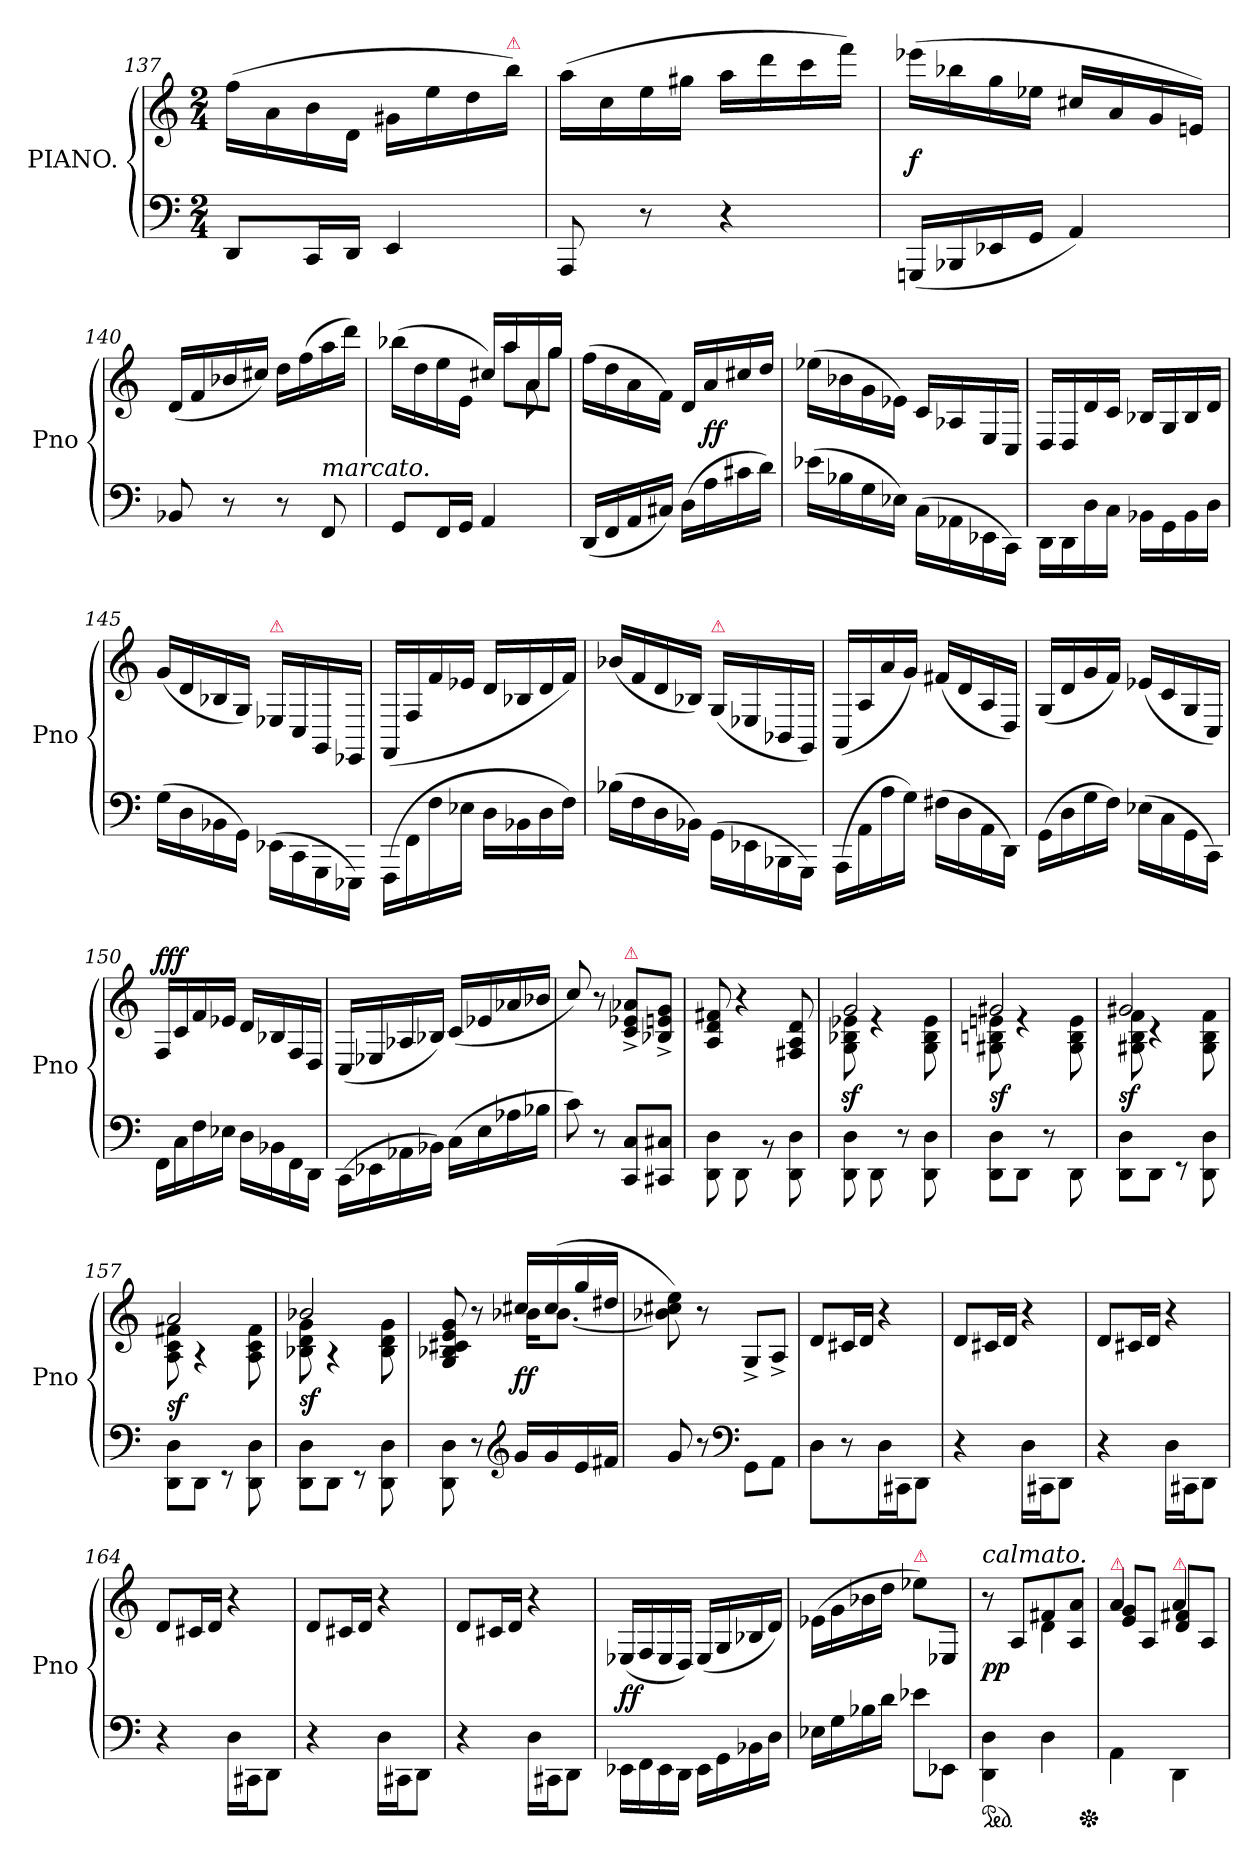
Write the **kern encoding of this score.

**kern	**kern	**dynam
*part1	*part1	*part1
*staff2	*staff1	*staff1/2
*I"PIANO.	*	*
*I'Pno	*	*
*clefF4	*clefG2	*
*k[]	*k[]	*
*M2/4	*M2/4	*
=137	=137	=137
8DDL	(>16ff\LL	.
.	16a	.
16CCL	16b	.
16DDJJ	16dJJ	.
4EE	16g#XLL	.
.	16ee	.
.	16dd	.
!	!LO:TX:a:i:color=crimson:t=⚠	!
.	16bbJJ)	.
=138	=138	=138
8AAA	(>16aaLL	.
.	16cc	.
8r	16ee	.
.	16gg#XJJ	.
4r	16aaLL	.
.	16ddd	.
.	16ccc	.
.	16fffJJ)	.
=139	=139	=139
(<16GGGnLL	(>16eee-XLL	f
16BBB-X	16bb-X	.
16EE-X	16gg	.
16GGJJ	16ee-XJJ	.
4AA)	16cc#XLL	.
.	16a	.
.	16g	.
.	16enJJ)	.
=140	=140	=140
8BB-X	(<16dLL	.
.	16f	.
8r	16b-X	.
.	16cc#XJJ)	.
8r	16ddLL	.
.	(>16ff	.
!LO:TX:a:i:t=marcato.	!	!
8FF	16aa	.
.	16dddJJ)	.
=141	=141	=141
*	*^	*
*	*	*^	*
8GGL	(>16bb-X\LL	4rgyy	4ryy	.
.	16dd\	.	.	.
16FFL	16ee\	.	.	.
16GGJJ	16e\JJ	.	.	.
4AA	16cc#XLL)	16raayy	8rFyy	.
.	16aa	8aaL	.	.
.	16a	.	8a\	.
!	!	!LO:N:vis=8	!	!
.	16ggJJ	16ggJ	.	.
*	*v	*v	*v	*
=142	=142	=142
(<16DDLL	(>16ffLL	.
16FF	16dd	.
16AA	16a	.
16C#XJJ)	16fJJ)	.
(>16DLL	16dLL	.
16A	16a	ff
16c#X	16cc#X	.
16dJJ)	16ddJJ	.
=143	=143	=143
(>16e-XLL	(>16ee-X\LL	.
16B-X	16b-X	.
16G	16g	.
16E-XJJ)	16e-XJJ)	.
(<16C\LL	16cLL	.
16AA-X	16A-X	.
16EE-X\	16E/	.
16CC\JJ)	16C/JJ	.
=144	=144	=144
16DD\LL	16D/LL	.
16DD\	16D/	.
16D\	16d/	.
16C\JJ	16c/JJ	.
16BB-X\LL	16B-XLL	.
16GG\	16G/	.
16BB-\	16B-/	.
16DJJ	16dJJ	.
=145	=145	=145
(<16G\LL	(<16gLL	.
16D	16d	.
16BB-X	16B-X	.
16GG\JJ)	16G/JJ)	.
!	!LO:TX:a:color=crimson:t=⚠	!
(<16EE-X\LL	16E-XLL	.
16CC\	16C/	.
16GGG\	16GG/	.
16EEE-XJJ)	16EE-XJJ	.
=146	=146	=146
(<16FFF\LL	(>16FF/LL	.
16FF\	16F/	.
16F	16f	.
16E-XJJ	16e-XJJ	.
16DLL	16dLL	.
16BB-X	16B-X	.
16D	16d	.
16FJJ)	16fJJ)	.
=147	=147	=147
(<16B-XLL	(<16b-XLL	.
16F	16f	.
16D	16d	.
16BB-XJJ)	16B-XJJ)	.
!	!LO:TX:a:color=crimson:t=⚠	!
(<16GG\LL	(>16G/LL	.
16EE-X	16E-X	.
16BBB-X	16BB-X	.
16GGG\JJ)	16GG/JJ)	.
=148	=148	=148
(<16AAA\LL	(>16AA/LL	.
16AA\	16A/	.
16A	16a	.
16GJJ)	16gJJ)	.
(<16F#X\LL	(>16f#XLL	.
16D	16d	.
16AA\	16A/	.
16DD\JJ)	16D/JJ)	.
=149	=149	=149
(<16GG\LL	(>16G/LL	.
16D	16d	.
16G	16g	.
16FJJ)	16fJJ)	.
(<16E-X\LL	(>16e-XLL	.
16C	16c	.
16GG\	16G/	.
16CC\JJ)	16C/JJ)	.
=150	=150	=150
!	!	!LO:DY:a
16FF\LL	16F/LL	fff
16C	16c	.
16F	16f	.
16E-XJJ	16e-XJJ	.
16D\LL	16dLL	.
16BB-X	16B-X	.
16FF\	16F/	.
16DD\JJ	16D/JJ	.
=151	=151	=151
(<16CC\LL	(>16C/LL	.
16EE-X	16E-X	.
16AA-X	16A-X	.
16BB-XJJ)	16B-XJJ)	.
(>16CLL	(<16cLL	.
16E	16e-X	.
16A-X	16a-X	.
16B-XJJ	16b-XJJ	.
=152	=152	=152
8c)	8cc/)	.
8r	8r	.
!	!LO:TX:a:color=crimson:t=⚠	!
8CC 8CL	8c^< 8e-X^< 8a-X^<L	.
8CC#X 8C#XJ	8B-X^< 8en^< 8g^<J	.
=153	=153	=153
8DD\ 8D\	8A/ 8d/ 8f#X/	.
8DD\	4r	.
8rBB	.	.
8DD\ 8D\	8F#X/ 8A/ 8d/	.
=154	=154	=154
*	*^	*
8DD\ 8D\	2g	8Gz> 8B-Xz> 8e-Xz>	.
8DD\	.	4re	.
8r	.	.	.
8DD\ 8D\	.	8G 8B- 8e-	.
=155	=155	=155	=155
8DD\ 8D\L	2g#X	8G#X 8Bn 8en	sf
8DDJ	.	4re	.
8r	.	.	.
8DD\	.	8G# 8B 8e	.
=156	=156	=156	=156
8DD\ 8D\L	2g#X	8G#X 8B 8f	sf
8DDJ	.	4rc	.
8rEE	.	.	.
8DD\ 8D\	.	8G# 8B 8f	.
=157	=157	=157	=157
8DD\ 8D\L	2a	8A 8c 8f#X	sf
8DD\J	.	4rA	.
8rEE	.	.	.
8DD\ 8D\	.	8A 8c 8f#	.
=158	=158	=158	=158
8DD\ 8D\L	2b-X	8B-X 8d 8g	sf
8DDJ	.	4rA	.
8rEE	.	.	.
8DD\ 8D\	.	8B- 8d 8g	.
=159	=159	=159	=159
8DD\ 8D\	8G/ 8B-X/ 8c#X/ 8e/ 8g/	4rDyy	.
8r	8r	.	.
*clefG2	*	*	*
16gLL	16cc#XLL	16b-XKL	ff
16g	(<16cc#	[8.b-J	.
16e	16gg	.	.
16f#XJJ	16dd#XJJ	.	.
*	*v	*v	*
=160	=160	=160
8g	8b-X] 8cc#X 8ee)	.
8r	8r	.
*clefF4	*	*
8GG\L	8G^>/L	.
8AA\J	8A^>/J	.
=161	=161	=161
8D\L	8dL	.
8r	16c#XL	.
.	16dJJ	.
16DL	4r	.
16CC#XJ	.	.
8DDJ	.	.
=162	=162	=162
4r	8dL	.
.	16c#XL	.
.	16dJJ	.
16D\LL	4r	.
16CC#XJ	.	.
8DDJ	.	.
=163	=163	=163
4r	8dL	.
.	16c#XL	.
.	16dJJ	.
16D\LL	4r	.
16CC#XJ	.	.
8DDJ	.	.
=164	=164	=164
4r	8dL	.
.	16c#XL	.
.	16dJJ	.
16D\LL	4r	.
16CC#XJ	.	.
8DDJ	.	.
=165	=165	=165
4r	8dL	.
.	16c#XL	.
.	16dJJ	.
16D\LL	4r	.
16CC#XJ	.	.
8DDJ	.	.
=166	=166	=166
4r	8dL	.
.	16c#XL	.
.	16dJJ	.
16D\LL	4r	.
16CC#XJ	.	.
8DDJ	.	.
=167	=167	=167
16EE-X\LL	(>16E-XLL	ff
16FF\	16F/	.
16EE-\	16E-/	.
16DD\JJ	16D/JJ)	.
16EE-\LL	(>16E-/LL	.
16GG\	16G/	.
16BB-X	16B-X	.
16D\JJ	16d/JJ)	.
=168	=168	=168
16E-XLL	(>16e-X\LL	.
16G	16g	.
16B-X	16b-X	.
16dJJ	16ddJJ	.
!	!LO:TX:a:color=crimson:t=⚠	!
8e-XL	8ee-X\L)	.
8EE-XJ	8E-X/J	.
=169	=169	=169
*	*^	*
!	!LO:TX:a:i:t=calmato.	!	!
*ped	*	*	*
4DD\ 4D\	8r	4rAyy	pp
.	8A/L	.	.
4D	8f#X	4d	.
.	8A/ 8a/J	.	.
*Xped	*	*	*
=170	=170	=170	=170
!	!LO:TX:a:color=crimson:t=⚠	!	!
4AA\	4a	8e\ 8g\L	.
.	.	8A/J	.
!	!LO:TX:a:color=crimson:t=⚠	!	!
4DD\	4a	8d\ 8f#X\L	.
.	.	8A/J	.
*	*v	*v	*
=	=	=
*-	*-	*-
